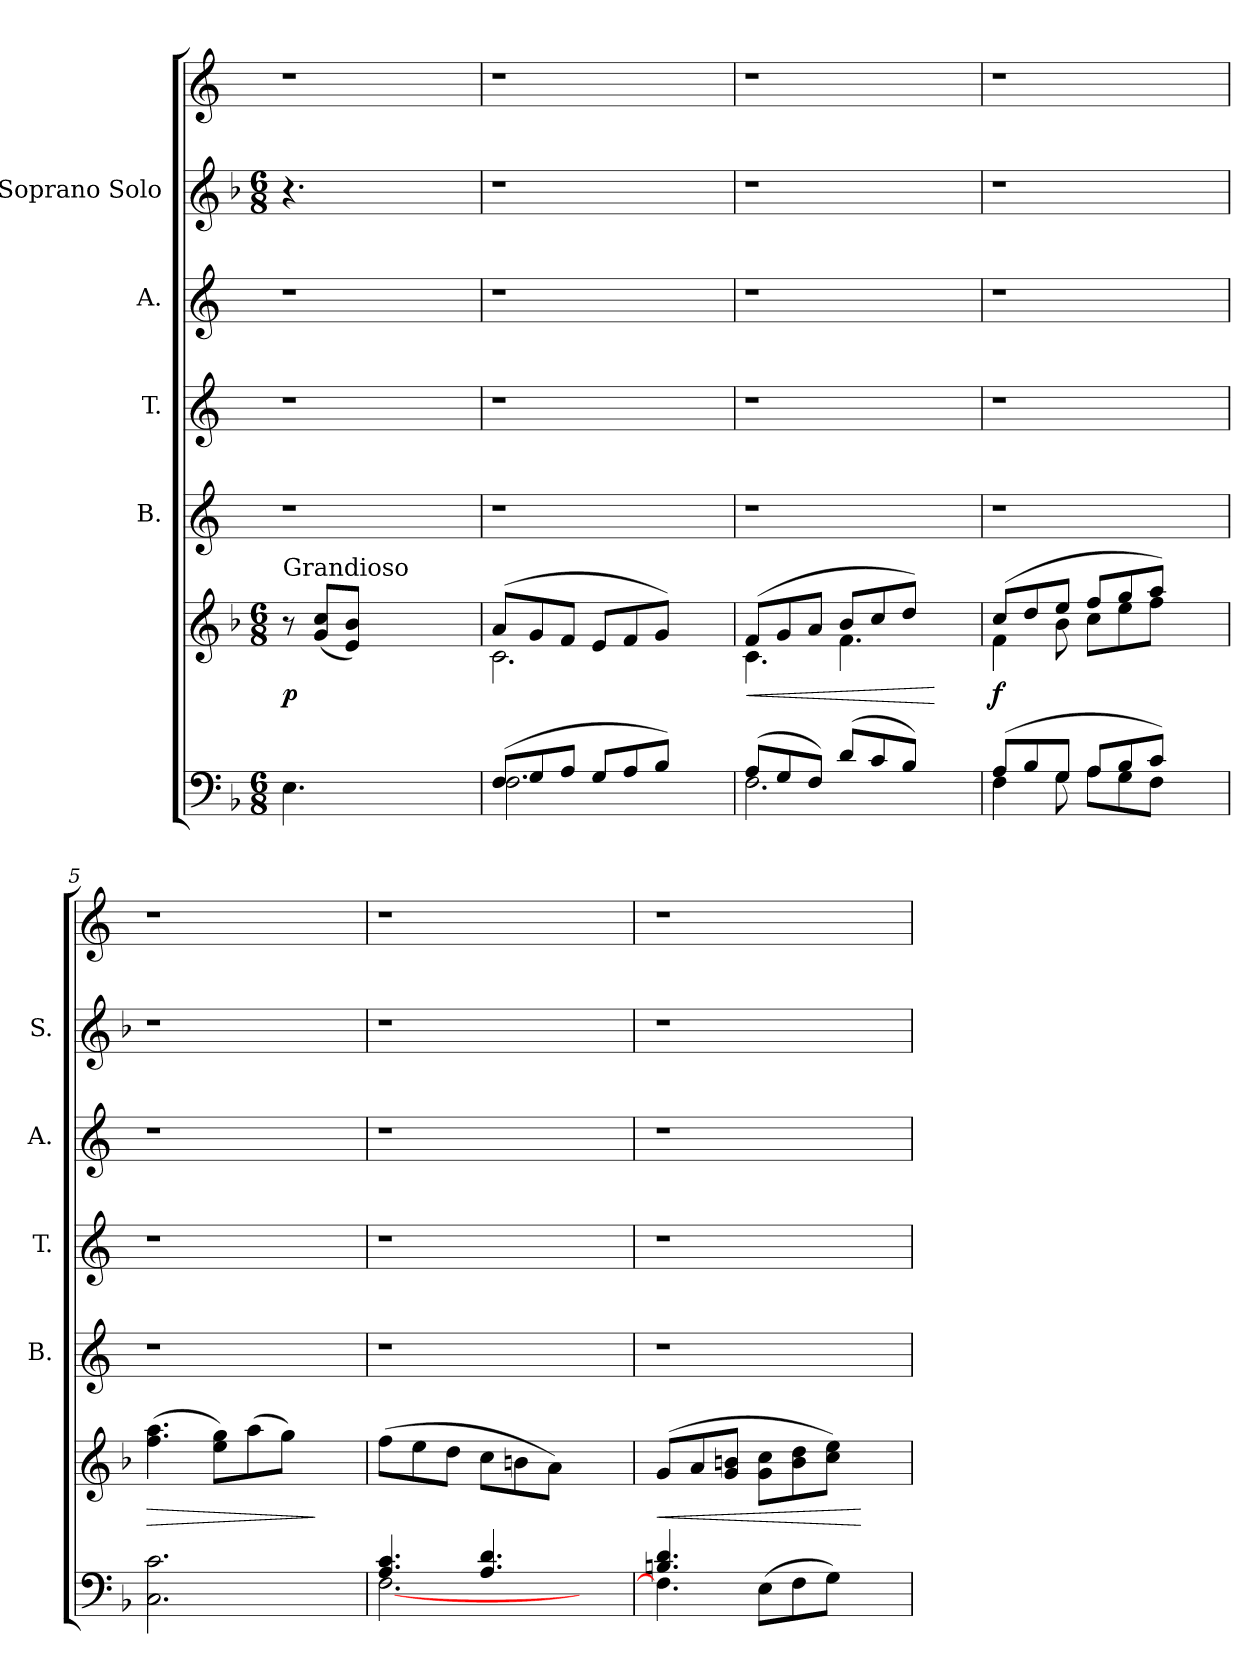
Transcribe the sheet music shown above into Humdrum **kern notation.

**kern	**kern	**dynam	**kern	**kern	**kern	**kern	**kern
*part7	*part6	*part6	*part5	*part4	*part3	*part2	*part1
*staff7	*staff6	*staff6	*staff5	*staff4	*staff3	*staff2	*staff1
*	*	*	*I"B.	*I"T.	*I"A.	*I"Soprano Solo	*
*	*	*	*I'B.	*I'T.	*I'A.	*I'S.	*
*clefF4	*clefG2	*	*clefG2	*clefG2	*clefG2	*clefG2	*clefG2
*k[b-]	*k[b-]	*	*k[]	*k[]	*k[]	*k[b-]	*k[]
*F:	*F:	*	*C:	*C:	*C:	*F:	*C:
*M6/8	*M6/8	*	*	*	*	*M6/8	*
=1	=1	=1	=1	=1	=1	=1	=1
!	!LO:TX:a:t=Grandioso	!	!	!	!	!	!
!	!	!LO:DY:b	!	!	!	!	!
4.E\	8r	p	1r	1r	1r	4.r	1r
.	(<8g/ 8cc/L	.	.	.	.	.	.
.	8e/ 8b-/J)	.	.	.	.	.	.
2ryy	2ryy	.	.	.	.	2ryy	.
8ryy	8ryy	.	.	.	.	8ryy	.
=2	=2	=2	=2	=2	=2	=2	=2
*^	*^	*	*	*	*	*	*
!	!	!	!	!	!	!	!	!LO:N:vis=1	!
(>8F/L	2.F\	(>8a/L	2.c\	.	1r	1r	1r	2.r	1r
8G/	.	8g/	.	.	.	.	.	.	.
8A/J	.	8f/J	.	.	.	.	.	.	.
8G/L	.	8e/L	.	.	.	.	.	.	.
8A/	.	8f/	.	.	.	.	.	.	.
8B-/J)	.	8g/J)	.	.	.	.	.	.	.
4ryy	4ryy	4ryy	4ryy	.	.	.	.	4ryy	.
=3	=3	=3	=3	=3	=3	=3	=3	=3	=3
!	!	!	!	!LO:HP:b	!	!	!	!LO:N:vis=1	!
(>8A/L	2.F\	(>8f/L	4.c\	<	1r	1r	1r	2.r	1r
8G/	.	8g/	.	.	.	.	.	.	.
8F/J)	.	8a/J	.	.	.	.	.	.	.
(>8d/L	.	8b-/L	4.f\	.	.	.	.	.	.
8c/	.	8cc/	.	.	.	.	.	.	.
8B-/J)	.	8dd/J)	.	.	.	.	.	.	.
4ryy	4ryy	4ryy	4ryy	[	.	.	.	4ryy	.
=4	=4	=4	=4	=4	=4	=4	=4	=4	=4
!	!	!	!	!LO:DY:b	!	!	!	!LO:N:vis=1	!
(>8A/L	4F\	(>8cc/L	4f\	f	1r	1r	1r	2.r	1r
8B-/	.	8dd/	.	.	.	.	.	.	.
8G/J	8G\	8ee/J	8b-\	.	.	.	.	.	.
8A/L	8A\L	8ff/L	8cc\L	.	.	.	.	.	.
8B-/	8G\	8gg/	8ee\	.	.	.	.	.	.
8c/J)	8F\J	8aa/J)	8ff\J	.	.	.	.	.	.
4ryy	4ryy	4ryy	4ryy	.	.	.	.	4ryy	.
=5	=5	=5	=5	=5	=5	=5	=5	=5	=5
!	!	!	!	!LO:HP:b	!	!	!	!LO:N:vis=1	!
*v	*v	*	*	*	*	*	*	*	*
*	*v	*v	*	*	*	*	*	*
2.C\ 2.c\	(>4.ff\ 4.aa\	>	1r	1r	1r	2.r	1r
.	8ee\ 8gg\L)	.	.	.	.	.	.
.	(>8aa\	.	.	.	.	.	.
.	8gg\J)	.	.	.	.	.	.
4ryy	4ryy	]	.	.	.	4ryy	.
!!LO:LB:g=z
=6	=6	=6	=6	=6	=6	=6	=6
*^	*	*	*	*	*	*	*
!	!	!	!	!	!	!	!LO:N:vis=1	!
4.A/ 4.c/	[<2.F\	(>8ff\L	.	1r	1r	1r	2.r	1r
.	.	8ee\	.	.	.	.	.	.
.	.	8dd\J	.	.	.	.	.	.
4.A/ 4.d/	.	8cc\L	.	.	.	.	.	.
.	.	8bn\	.	.	.	.	.	.
.	.	8a\J)	.	.	.	.	.	.
4ryy	4ryy	4ryy	.	.	.	.	4ryy	.
=7	=7	=7	=7	=7	=7	=7	=7	=7
!	!	!	!LO:HP:b	!	!	!	!LO:N:vis=1	!
4.Bn/ 4.d/	4.F\]	(>8g/L	<	1r	1r	1r	2.r	1r
.	.	8a/	.	.	.	.	.	.
.	.	8g/ 8bn/J	.	.	.	.	.	.
4ryy	(>8E\L	8g\ 8cc\L	.	.	.	.	.	.
.	8F\	8b\ 8dd\	.	.	.	.	.	.
4.ryy	8G\J)	8cc\ 8ee\J)	.	.	.	.	.	.
.	4ryy	4ryy	[	.	.	.	4ryy	.
*v	*v	*	*	*	*	*	*	*
=	=	=	=	=	=	=	=
*-	*-	*-	*-	*-	*-	*-	*-
